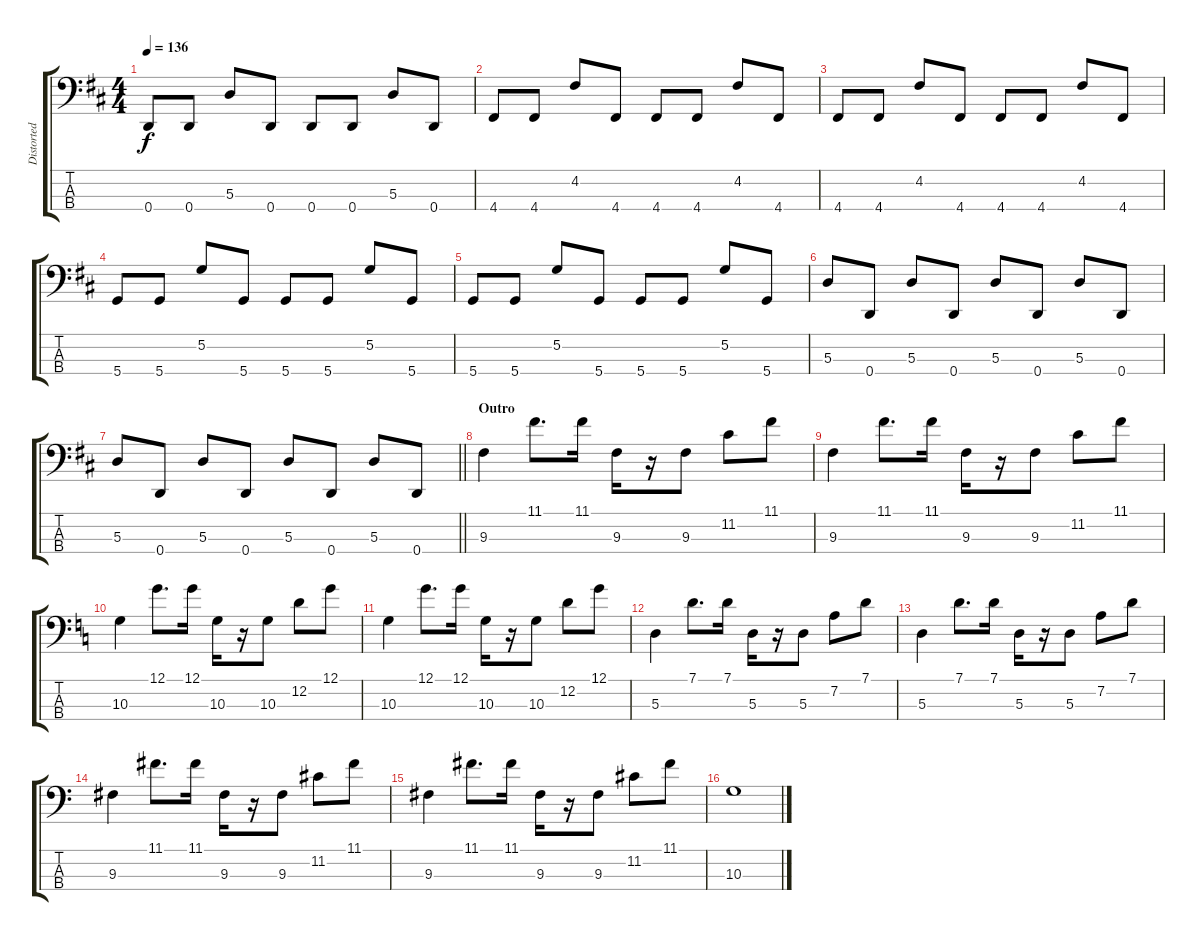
\track ("Distorted Bass Drop D" "Distorted ") {instrument distortionguitar}
\staff {score tabs}
\tuning (G2 D2 A1 D1) {hide}
\ts (4 4)
\tempo 136
\clef f4
\ks d
0.4.8{dy f} 0.4.8 5.3.8 0.4.8 0.4.8 0.4.8 5.3.8 0.4.8 |
4.4.8 4.4.8 4.2.8 4.4.8 4.4.8 4.4.8 4.2.8 4.4.8 |
4.4.8 4.4.8 4.2.8 4.4.8 4.4.8 4.4.8 4.2.8 4.4.8 |
5.4.8 5.4.8 5.2.8 5.4.8 5.4.8 5.4.8 5.2.8 5.4.8 |
5.4.8 5.4.8 5.2.8 5.4.8 5.4.8 5.4.8 5.2.8 5.4.8 |
5.3.8 0.4.8 5.3.8 0.4.8 5.3.8 0.4.8 5.3.8 0.4.8 |
\barLineRight lightlight
5.3.8 0.4.8 5.3.8 0.4.8 5.3.8 0.4.8 5.3.8 0.4.8 |
\section ("" "Outro")
9.3.4 11.1.8{d} 11.1.16 9.3.16 r.16 9.3.8 11.2.8 11.1.8 |
9.3.4 11.1.8{d} 11.1.16 9.3.16 r.16 9.3.8 11.2.8 11.1.8 |
\ks c
10.3.4 12.1.8{d} 12.1.16 10.3.16 r.16 10.3.8 12.2.8 12.1.8 |
10.3.4 12.1.8{d} 12.1.16 10.3.16 r.16 10.3.8 12.2.8 12.1.8 |
5.3.4 7.1.8{d} 7.1.16 5.3.16 r.16 5.3.8 7.2.8 7.1.8 |
5.3.4 7.1.8{d} 7.1.16 5.3.16 r.16 5.3.8 7.2.8 7.1.8 |
9.3.4 11.1.8{d} 11.1.16 9.3.16 r.16 9.3.8 11.2.8 11.1.8 |
9.3.4 11.1.8{d} 11.1.16 9.3.16 r.16 9.3.8 11.2.8 11.1.8 |
10.3.1
